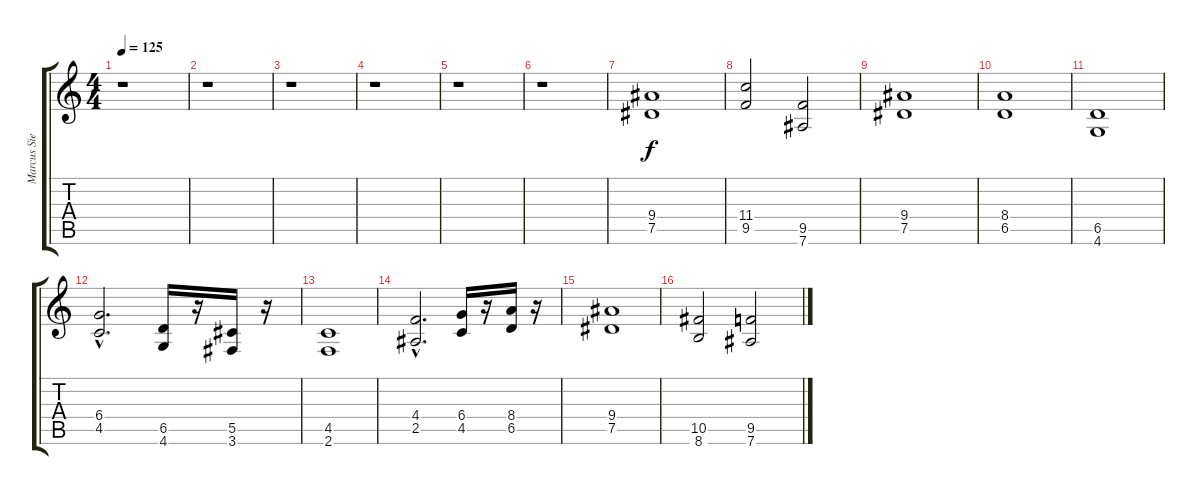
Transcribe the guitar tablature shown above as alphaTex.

\track ("Marcus Siepen" "Marcus Sie") {instrument distortionguitar}
\staff {score tabs}
\tuning (Eb4 Bb3 Gb3 Db3 Ab2 Eb2) {hide}
\ts (4 4)
\tempo 125
\clef g2
\ks c
r.1{dy f} |
r.1 |
r.1 |
r.1 |
r.1 |
r.1 |
(9.4 7.5).1{volume 5} |
(11.4 9.5).2 (9.5 7.6).2 |
(9.4 7.5).1 |
(8.4 6.5).1 |
(6.5 4.6).1 |
(6.4{hac} 4.5{hac}).2{d} (6.5 4.6).16 r.16 (5.5 3.6).16 r.16 |
(4.5 2.6).1 |
(4.4{hac} 2.5{hac}).2{d} (6.4 4.5).16 r.16 (8.4 6.5).16 r.16 |
(9.4 7.5).1 |
(10.5 8.6).2 (9.5 7.6).2
